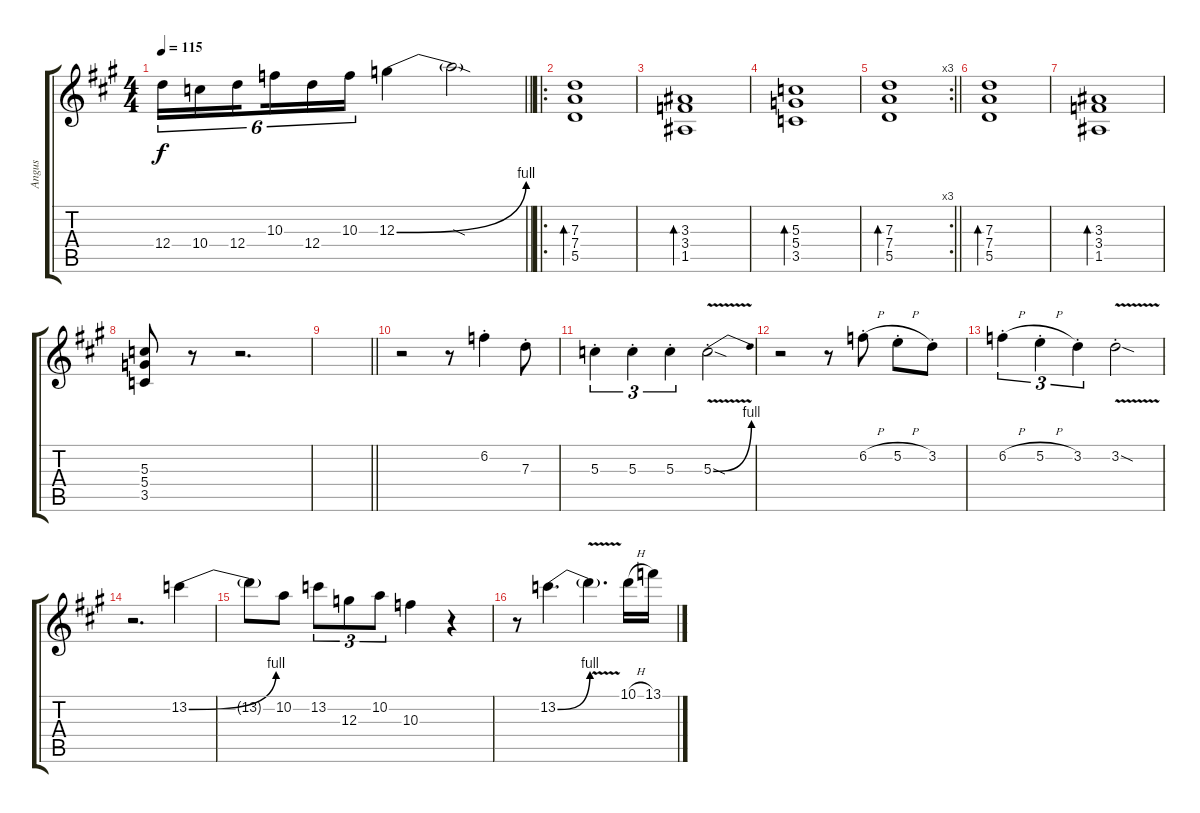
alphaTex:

\track ("Angus" "Angus") {instrument overdrivenguitar}
\staff {score tabs}
\tuning (E4 B3 G3 D3 A2 E2) {hide}
\ts (4 4)
\tempo 115
\clef g2
\barLineRight lightlight
\ks a
12.4.16{tu (6 4) dy f} 10.4.16{tu (6 4)} 12.4.16{tu (6 4) beam splitsecondary} 10.3.16{tu (6 4)} 12.4.16{tu (6 4)} 10.3.16{tu (6 4)} 12.3{be (bend 0 0 60 4)}.4 12.3{sod t}.2 |
\ro
(7.3 7.4 5.5).1{bd 480} |
(3.3 3.4 1.5).1{bd 480} |
(5.3 5.4 3.5).1{bd 480} |
\rc 3
\barLineRight lightlight
(7.3 7.4 5.5).1{bd 480} |
(7.3 7.4 5.5).1{bd 480} |
(3.3 3.4 1.5).1{bd 480} |
(5.3 5.4 3.5).8 r.8 r.2{d} |
\barLineRight lightlight
|
r.2 r.8 6.2{st}.4 7.3{st}.8 |
5.3{st}.4{tu (3 2)} 5.3{st}.4{tu (3 2)} 5.3{st}.4{tu (3 2)} 5.3{be (bend 0 0 60 4) v sod st}.2 |
r.2 r.8 6.2{h st}.8 5.2{h st}.8 3.2{st}.8 |
6.2{h st}.4{tu (3 2)} 5.2{h st}.4{tu (3 2)} 3.2{st}.4{tu (3 2)} 3.2{v sod st}.2 |
r.2{d} 13.2{be (bend 0 0 60 4)}.4 |
13.2{t}.8 10.2.8 13.2.8{tu (3 2)} 12.3.8{tu (3 2)} 10.2.8{tu (3 2)} 10.3.4 r.4 |
r.8 13.2{be (bend 0 0 60 4)}.4{d} 13.2{v t}.4{d} 10.1{h}.16 13.1.16
